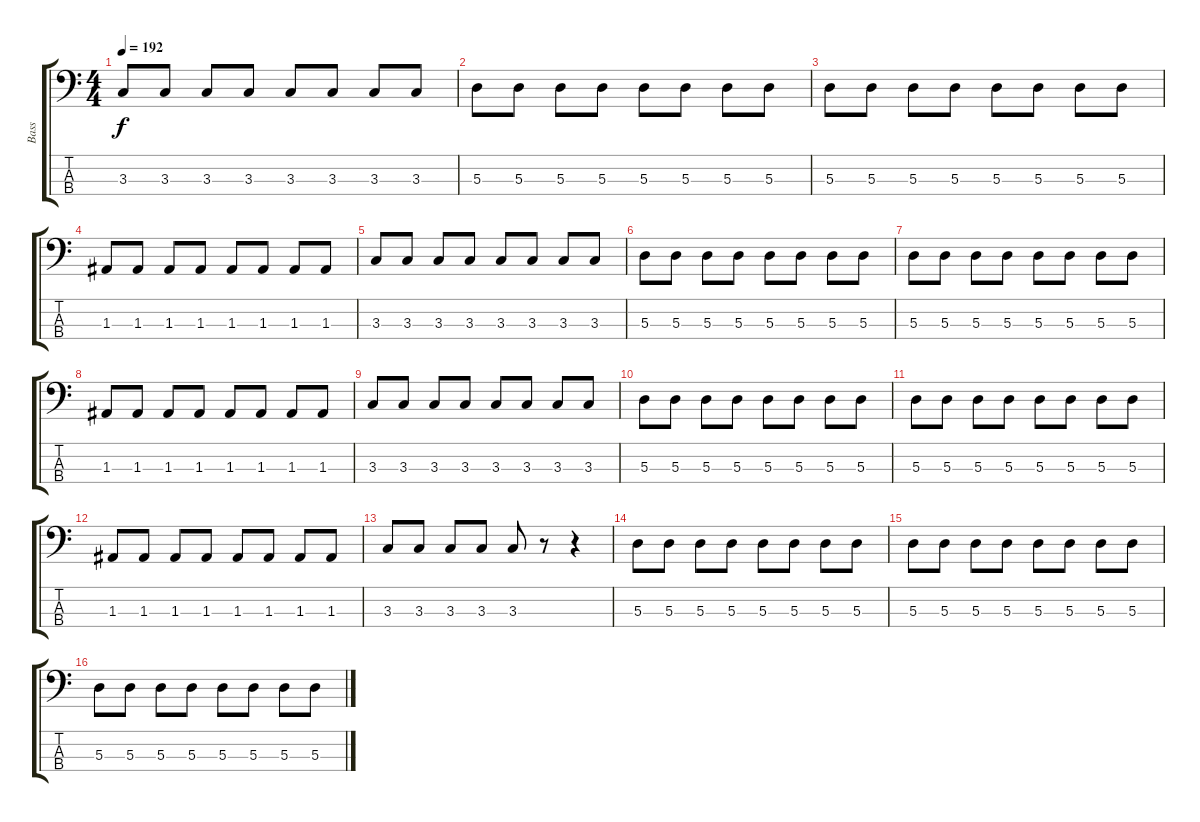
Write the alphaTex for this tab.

\track ("Bass" "Bass") {instrument electricbasspick}
\staff {score tabs}
\tuning (G2 D2 A1 E1) {hide}
\ts (4 4)
\tempo 192
\clef f4
\ks c
3.3.8{dy f} 3.3.8 3.3.8 3.3.8 3.3.8 3.3.8 3.3.8 3.3.8 |
5.3.8 5.3.8 5.3.8 5.3.8 5.3.8 5.3.8 5.3.8 5.3.8 |
5.3.8 5.3.8 5.3.8 5.3.8 5.3.8 5.3.8 5.3.8 5.3.8 |
1.3.8 1.3.8 1.3.8 1.3.8 1.3.8 1.3.8 1.3.8 1.3.8 |
3.3.8 3.3.8 3.3.8 3.3.8 3.3.8 3.3.8 3.3.8 3.3.8 |
5.3.8 5.3.8 5.3.8 5.3.8 5.3.8 5.3.8 5.3.8 5.3.8 |
5.3.8 5.3.8 5.3.8 5.3.8 5.3.8 5.3.8 5.3.8 5.3.8 |
1.3.8 1.3.8 1.3.8 1.3.8 1.3.8 1.3.8 1.3.8 1.3.8 |
3.3.8 3.3.8 3.3.8 3.3.8 3.3.8 3.3.8 3.3.8 3.3.8 |
5.3.8 5.3.8 5.3.8 5.3.8 5.3.8 5.3.8 5.3.8 5.3.8 |
5.3.8 5.3.8 5.3.8 5.3.8 5.3.8 5.3.8 5.3.8 5.3.8 |
1.3.8 1.3.8 1.3.8 1.3.8 1.3.8 1.3.8 1.3.8 1.3.8 |
3.3.8 3.3.8 3.3.8 3.3.8 3.3.8 r.8 r.4 |
5.3.8 5.3.8 5.3.8 5.3.8 5.3.8 5.3.8 5.3.8 5.3.8 |
5.3.8 5.3.8 5.3.8 5.3.8 5.3.8 5.3.8 5.3.8 5.3.8 |
5.3.8 5.3.8 5.3.8 5.3.8 5.3.8 5.3.8 5.3.8 5.3.8
